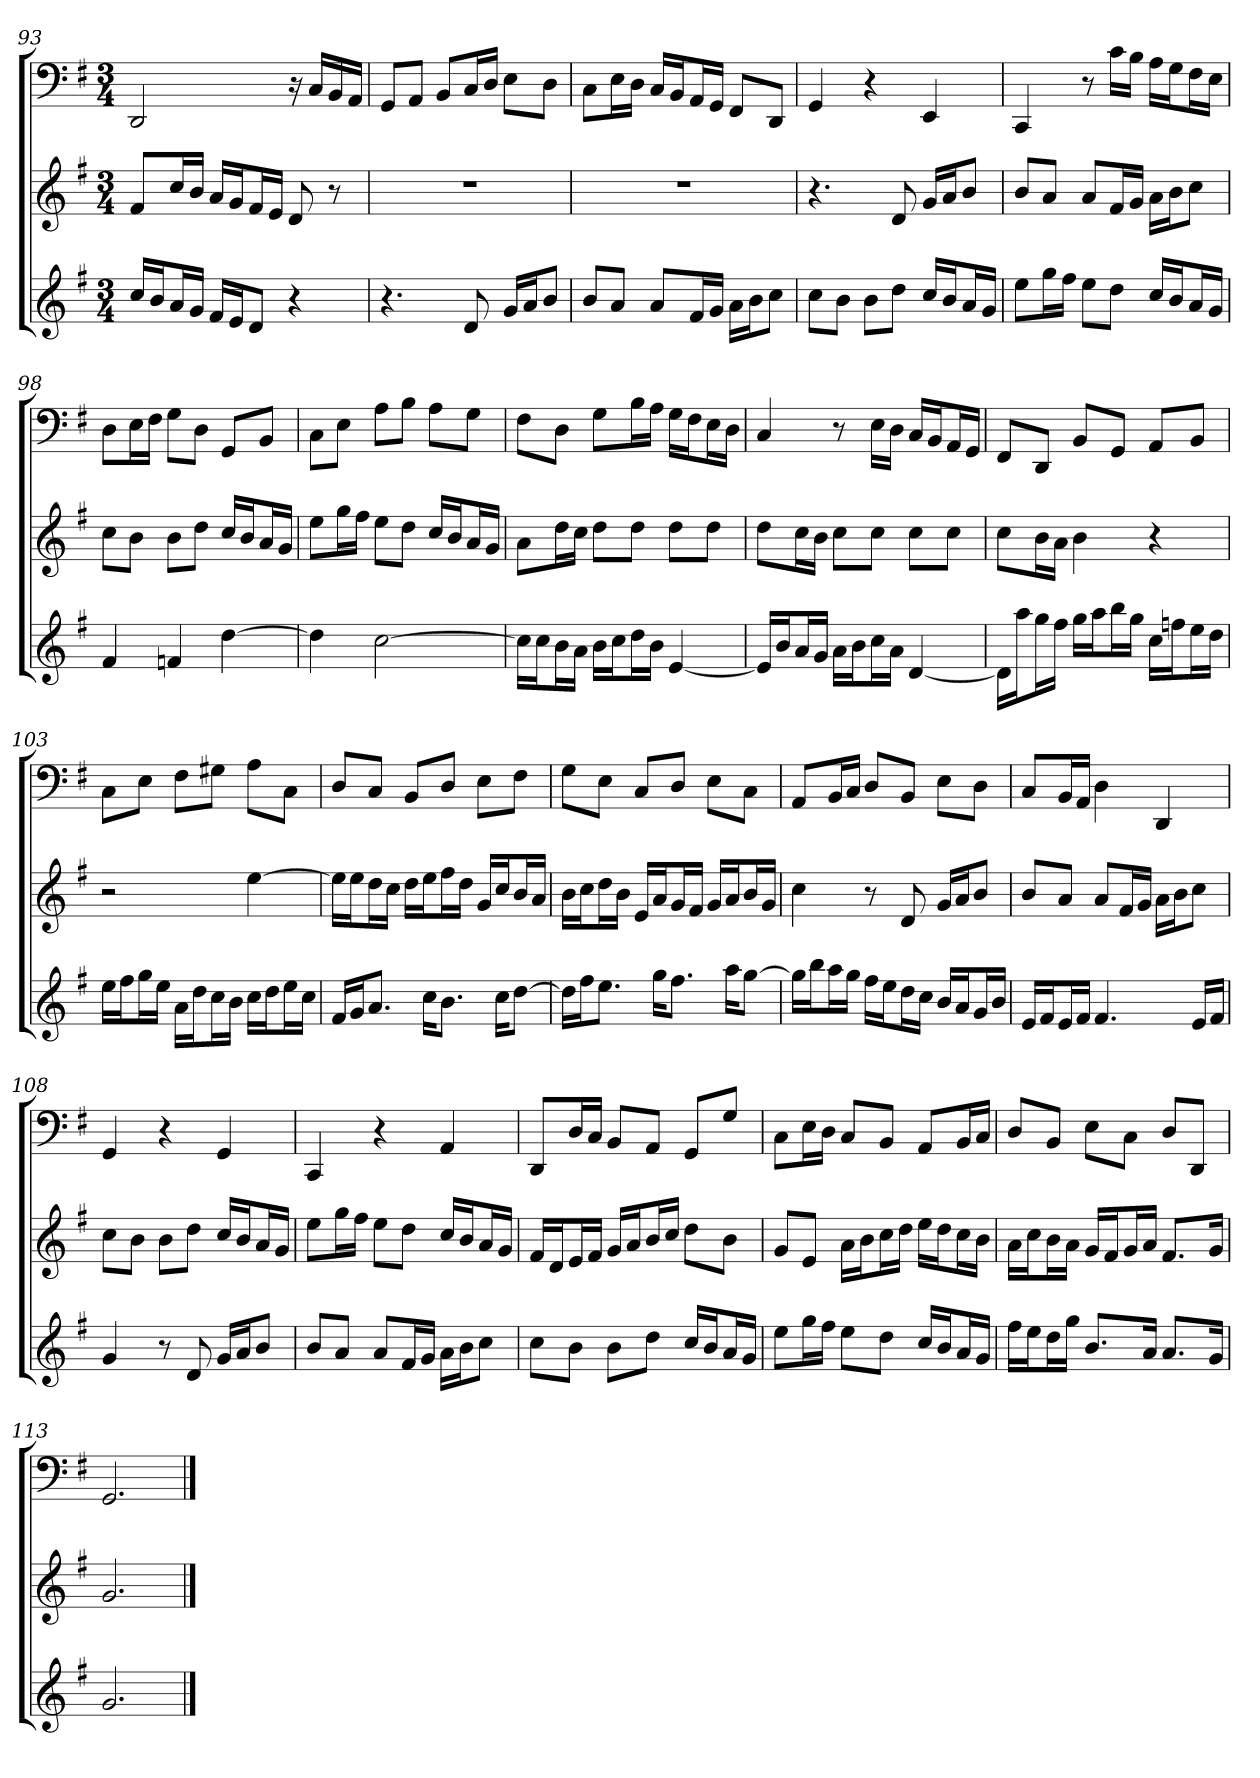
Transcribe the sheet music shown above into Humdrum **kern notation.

**kern	**kern	**kern
*part3	*part2	*part1
*staff3	*staff2	*staff1
*k[f#]	*k[f#]	*k[f#]
*G:	*G:	*G:
*M3/4	*M3/4	*M3/4
=93	=93	=93
16ccLL	8f#L	2DD
16bJ	.	.
16aL	16ccL	.
16gJJ	16bJJ	.
16f#LL	16aLL	.
16eJ	16gJ	.
8dJ	16f#L	.
.	16eJJ	.
4r	8d	16r
.	.	16CLL
.	8r	16BB
.	.	16AAJJ
=94	=94	=94
4.r	2.r	8GGL
.	.	8AAJ
.	.	8BBL
8d	.	16CL
.	.	16DJJ
16gLL	.	8EL
16aJ	.	.
8bJ	.	8DJ
=95	=95	=95
8bL	2.r	8CL
8aJ	.	16EL
.	.	16DJJ
8aL	.	16CLL
.	.	16BBJ
16f#L	.	16AAL
16gJJ	.	16GGJJ
16aLL	.	8FF#L
16bJ	.	.
8ccJ	.	8DDJ
=96	=96	=96
8ccL	4.r	4GG
8bJ	.	.
8bL	.	4r
8ddJ	8d	.
16ccLL	16gLL	4EE
16bJ	16aJ	.
16aL	8bJ	.
16gJJ	.	.
=97	=97	=97
8eeL	8bL	4CC
16ggL	8aJ	.
16ff#JJ	.	.
8eeL	8aL	8r
8ddJ	16f#L	16cLL
.	16gJJ	16BJJ
16ccLL	16aLL	16ALL
16bJ	16bJ	16GJ
16aL	8ccJ	16F#L
16gJJ	.	16EJJ
=98	=98	=98
4f#	8ccL	8DL
.	8bJ	16EL
.	.	16F#JJ
4fn	8bL	8GL
.	8ddJ	8DJ
[4dd	16ccLL	8GGL
.	16bJ	.
.	16aL	8BBJ
.	16gJJ	.
=99	=99	=99
4dd]	8eeL	8CL
.	16ggL	8EJ
.	16ff#JJ	.
[2cc	8eeL	8AL
.	8ddJ	8BJ
.	16ccLL	8AL
.	16bJ	.
.	16aL	8GJ
.	16gJJ	.
=100	=100	=100
16ccLL]	8aL	8F#L
16ccJ	.	.
16bL	16ddL	8DJ
16aJJ	16ccJJ	.
16bLL	8ddL	8GL
16ccJ	.	.
16ddL	8ddJ	16BL
16bJJ	.	16AJJ
[4e	8ddL	16GLL
.	.	16F#J
.	8ddJ	16EL
.	.	16DJJ
=101	=101	=101
16eLL]	8ddL	4C
16bJ	.	.
16aL	16ccL	.
16gJJ	16bJJ	.
16aLL	8ccL	8r
16bJ	.	.
16ccL	8ccJ	16ELL
16aJJ	.	16DJJ
[4d	8ccL	16CLL
.	.	16BBJ
.	8ccJ	16AAL
.	.	16GGJJ
=102	=102	=102
16dLL]	8ccL	8FF#L
16aaJ	.	.
16ggL	16bL	8DDJ
16ff#JJ	16aJJ	.
16ggLL	4b	8BBL
16aaJ	.	.
16bbL	.	8GGJ
16ggJJ	.	.
16ccLL	4r	8AAL
16ffnJ	.	.
16eeL	.	8BBJ
16ddJJ	.	.
=103	=103	=103
16eeLL	2r	8CL
16ff#J	.	.
16ggL	.	8EJ
16eeJJ	.	.
16aLL	.	8F#L
16ddJ	.	.
16ccL	.	8G#XJ
16bJJ	.	.
16ccLL	[4ee	8AL
16ddJ	.	.
16eeL	.	8CJ
16ccJJ	.	.
=104	=104	=104
16f#LL	16eeLL]	8DL
16gJ	16eeJ	.
8.aJ	16ddL	8CJ
.	16ccJJ	.
.	16ddLL	8BBL
16ccKL	16eeJ	.
8.bJ	16ff#L	8DJ
.	16ddJJ	.
.	16gLL	8EL
16ccKL	16ccJ	.
[8ddJ	16bL	8F#J
.	16aJJ	.
=105	=105	=105
16ddLL]	16bLL	8GL
16ff#J	16ccJ	.
8.eeJ	16ddL	8EJ
.	16bJJ	.
.	16eLL	8CL
16ggKL	16aJ	.
8.ff#J	16gL	8DJ
.	16f#JJ	.
.	16gLL	8EL
16aaKL	16aJ	.
[8ggJ	16bL	8CJ
.	16gJJ	.
=106	=106	=106
16ggLL]	4cc	8AAL
16bbJ	.	.
16aaL	.	16BBL
16ggJJ	.	16CJJ
16ff#LL	8r	8DL
16eeJ	.	.
16ddL	8d	8BBJ
16ccJJ	.	.
16bLL	16gLL	8EL
16aJ	16aJ	.
16gL	8bJ	8DJ
16bJJ	.	.
=107	=107	=107
16eLL	8bL	8CL
16f#J	.	.
16eL	8aJ	16BBL
16f#JJ	.	16AAJJ
4.f#	8aL	4D
.	16f#L	.
.	16gJJ	.
.	16aLL	4DD
.	16bJ	.
16eLL	8ccJ	.
16f#JJ	.	.
=108	=108	=108
4g	8ccL	4GG
.	8bJ	.
8r	8bL	4r
8d	8ddJ	.
16gLL	16ccLL	4GG
16aJ	16bJ	.
8bJ	16aL	.
.	16gJJ	.
=109	=109	=109
8bL	8eeL	4CC
8aJ	16ggL	.
.	16ff#JJ	.
8aL	8eeL	4r
16f#L	8ddJ	.
16gJJ	.	.
16aLL	16ccLL	4AA
16bJ	16bJ	.
8ccJ	16aL	.
.	16gJJ	.
=110	=110	=110
8ccL	16f#LL	8DDL
.	16dJ	.
8bJ	16eL	16DL
.	16f#JJ	16CJJ
8bL	16gLL	8BBL
.	16aJ	.
8ddJ	16bL	8AAJ
.	16ccJJ	.
16ccLL	8ddL	8GGL
16bJ	.	.
16aL	8bJ	8GJ
16gJJ	.	.
=111	=111	=111
8eeL	8gL	8CL
16ggL	8eJ	16EL
16ff#JJ	.	16DJJ
8eeL	16aLL	8CL
.	16bJ	.
8ddJ	16ccL	8BBJ
.	16ddJJ	.
16ccLL	16eeLL	8AAL
16bJ	16ddJ	.
16aL	16ccL	16BBL
16gJJ	16bJJ	16CJJ
=112	=112	=112
16ff#LL	16aLL	8DL
16eeJ	16ccJ	.
16ddL	16bL	8BBJ
16ggJJ	16aJJ	.
8.bL	16gLL	8EL
.	16f#J	.
.	16gL	8CJ
16aJk	16aJJ	.
8.aL	8.f#L	8DL
.	.	8DDJ
16gJk	16gJk	.
=113	=113	=113
2.g	2.g	2.GG
==	==	==
*-	*-	*-
